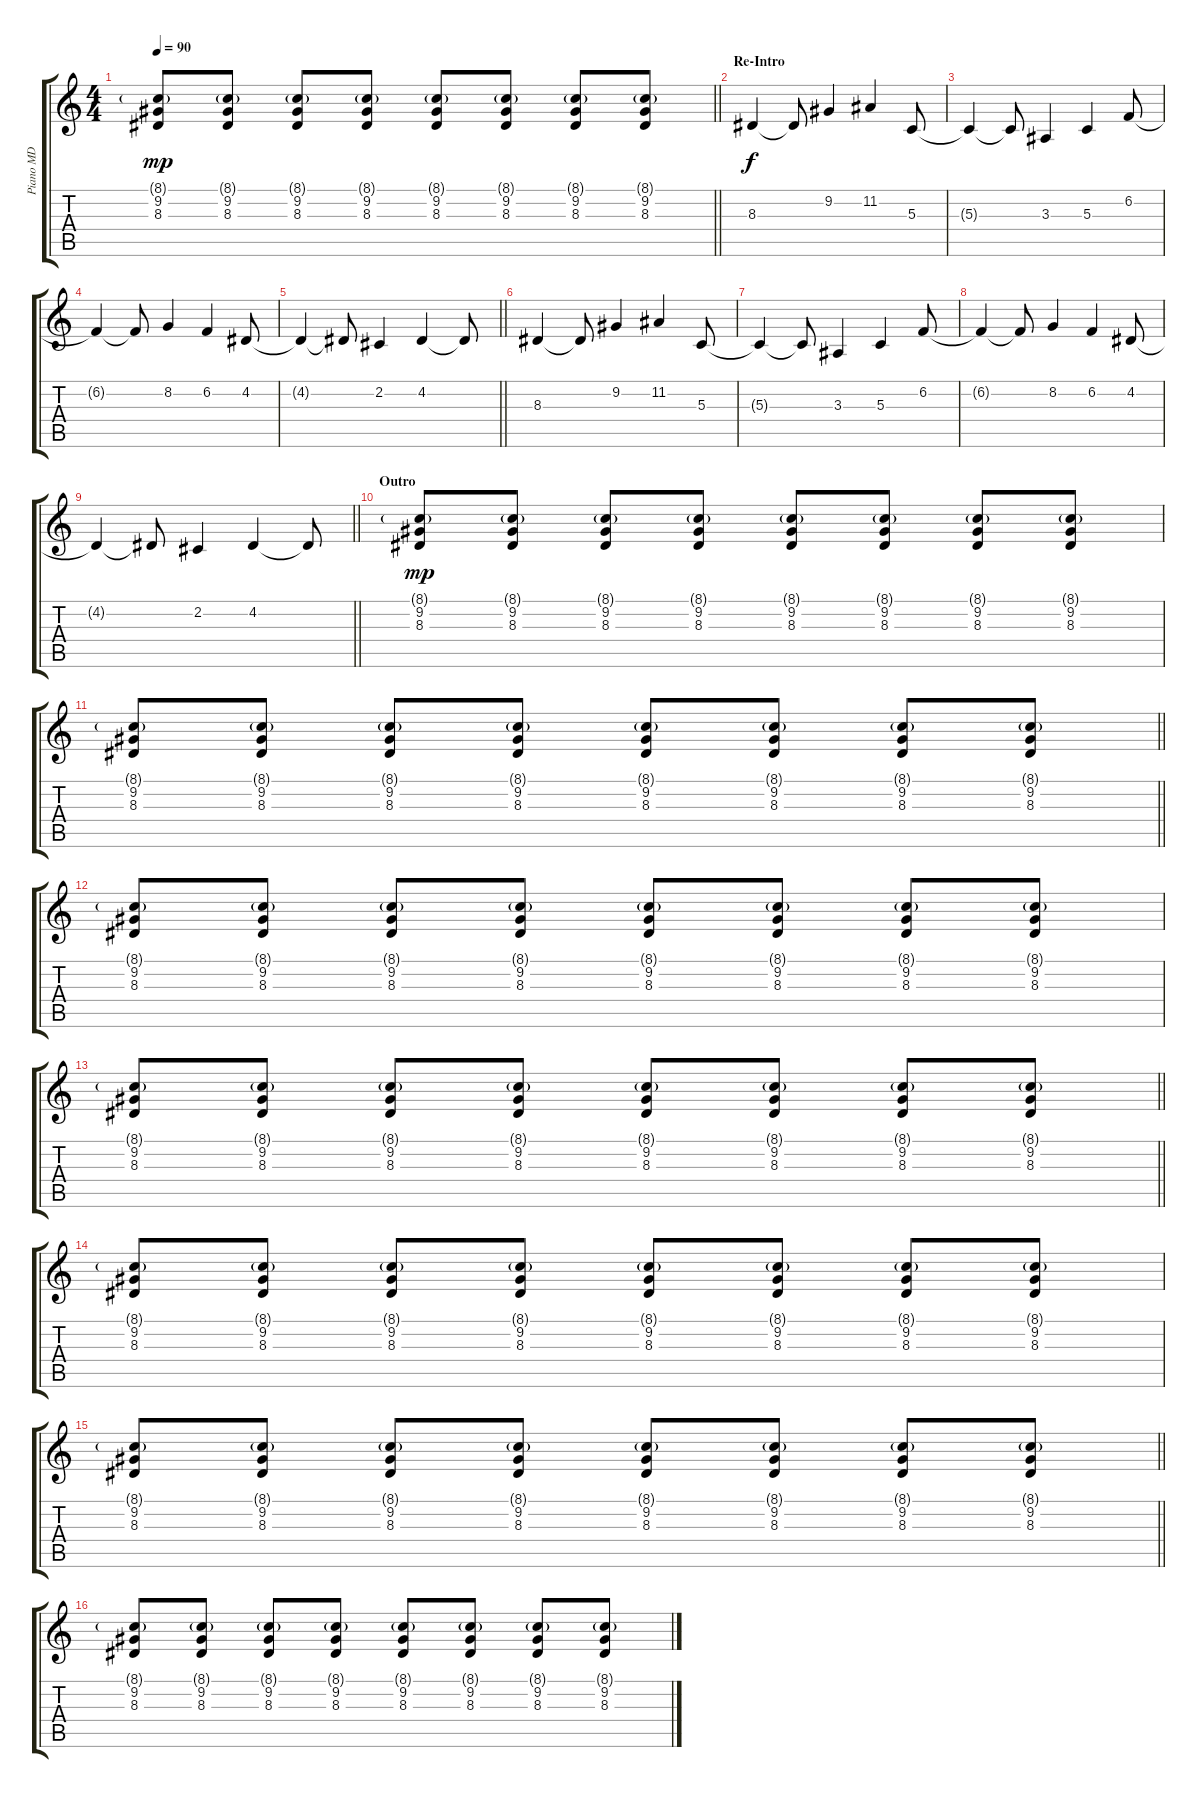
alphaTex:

\track ("Piano MD" "Piano MD") {instrument brightacousticpiano}
\staff {score tabs}
\tuning (E4 B3 G3 D3 A2 E2) {hide}
\ts (4 4)
\tempo 90
\clef g2
\barLineRight lightlight
\ks c
(8.1{g} 9.2 8.3).8{dy mp} (8.1{g} 9.2 8.3).8 (8.1{g} 9.2 8.3).8 (8.1{g} 9.2 8.3).8 (8.1{g} 9.2 8.3).8 (8.1{g} 9.2 8.3).8 (8.1{g} 9.2 8.3).8 (8.1{g} 9.2 8.3).8 |
\section ("" "Re-Intro")
8.3.4{dy f} 8.3{t}.8 9.2.4 11.2.4 5.3.8 |
5.3{t}.4 5.3{t}.8 3.3.4 5.3.4 6.2.8 |
6.2{t}.4 6.2{t}.8 8.2.4 6.2.4 4.2.8 |
\barLineRight lightlight
4.2{t}.4 4.2{t}.8 2.2.4 4.2.4 4.2{t}.8 |
8.3.4 8.3{t}.8 9.2.4 11.2.4 5.3.8 |
5.3{t}.4 5.3{t}.8 3.3.4 5.3.4 6.2.8 |
6.2{t}.4 6.2{t}.8 8.2.4 6.2.4 4.2.8 |
\barLineRight lightlight
4.2{t}.4 4.2{t}.8 2.2.4 4.2.4 4.2{t}.8 |
\section ("" "Outro")
(8.1{g} 9.2 8.3).8{dy mp} (8.1{g} 9.2 8.3).8 (8.1{g} 9.2 8.3).8 (8.1{g} 9.2 8.3).8 (8.1{g} 9.2 8.3).8 (8.1{g} 9.2 8.3).8 (8.1{g} 9.2 8.3).8 (8.1{g} 9.2 8.3).8 |
\barLineRight lightlight
(8.1{g} 9.2 8.3).8 (8.1{g} 9.2 8.3).8 (8.1{g} 9.2 8.3).8 (8.1{g} 9.2 8.3).8 (8.1{g} 9.2 8.3).8 (8.1{g} 9.2 8.3).8 (8.1{g} 9.2 8.3).8 (8.1{g} 9.2 8.3).8 |
(8.1{g} 9.2 8.3).8 (8.1{g} 9.2 8.3).8 (8.1{g} 9.2 8.3).8 (8.1{g} 9.2 8.3).8 (8.1{g} 9.2 8.3).8 (8.1{g} 9.2 8.3).8 (8.1{g} 9.2 8.3).8 (8.1{g} 9.2 8.3).8 |
\barLineRight lightlight
(8.1{g} 9.2 8.3).8 (8.1{g} 9.2 8.3).8 (8.1{g} 9.2 8.3).8 (8.1{g} 9.2 8.3).8 (8.1{g} 9.2 8.3).8 (8.1{g} 9.2 8.3).8 (8.1{g} 9.2 8.3).8 (8.1{g} 9.2 8.3).8 |
(8.1{g} 9.2 8.3).8 (8.1{g} 9.2 8.3).8 (8.1{g} 9.2 8.3).8 (8.1{g} 9.2 8.3).8 (8.1{g} 9.2 8.3).8 (8.1{g} 9.2 8.3).8 (8.1{g} 9.2 8.3).8 (8.1{g} 9.2 8.3).8 |
\barLineRight lightlight
(8.1{g} 9.2 8.3).8 (8.1{g} 9.2 8.3).8 (8.1{g} 9.2 8.3).8 (8.1{g} 9.2 8.3).8 (8.1{g} 9.2 8.3).8 (8.1{g} 9.2 8.3).8 (8.1{g} 9.2 8.3).8 (8.1{g} 9.2 8.3).8 |
(8.1{g} 9.2 8.3).8 (8.1{g} 9.2 8.3).8 (8.1{g} 9.2 8.3).8 (8.1{g} 9.2 8.3).8 (8.1{g} 9.2 8.3).8 (8.1{g} 9.2 8.3).8 (8.1{g} 9.2 8.3).8 (8.1{g} 9.2 8.3).8
